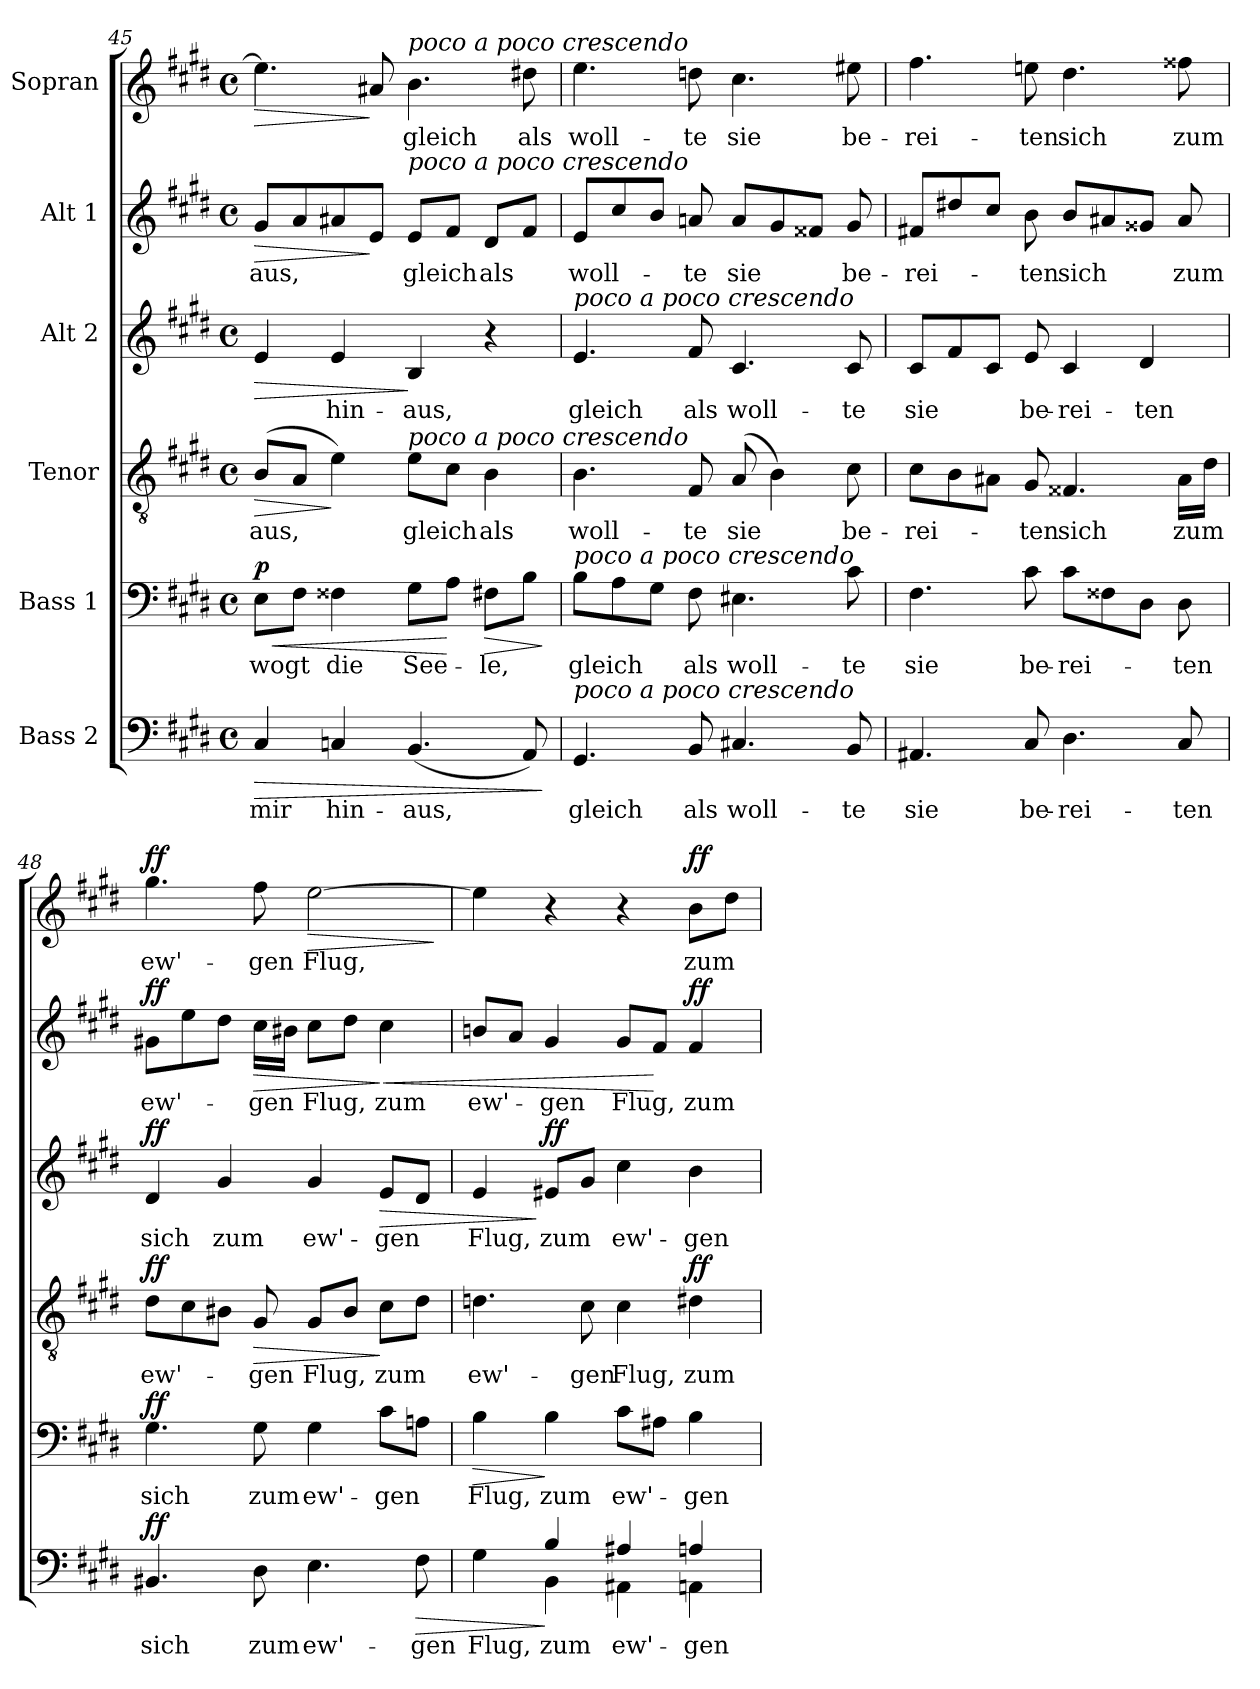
**kern	**text	**dynam	**kern	**text	**dynam	**kern	**text	**dynam	**kern	**text	**dynam	**kern	**text	**dynam	**kern	**text	**dynam
*part6	*part6	*part6	*part5	*part5	*part5	*part4	*part4	*part4	*part3	*part3	*part3	*part2	*part2	*part2	*part1	*part1	*part1
*staff6	*staff6	*staff6	*staff5	*staff5	*staff5	*staff4	*staff4	*staff4	*staff3	*staff3	*staff3	*staff2	*staff2	*staff2	*staff1	*staff1	*staff1
*I"Bass 2	*	*	*I"Bass 1	*	*	*I"Tenor	*	*	*I"Alt 2	*	*	*I"Alt 1	*	*	*I"Sopran	*	*
!!LO:LB:g=z
*clefF4	*	*	*clefF4	*	*	*clefGv2	*	*	*clefG2	*	*	*clefG2	*	*	*clefG2	*	*
*k[f#c#g#d#]	*	*	*k[f#c#g#d#]	*	*	*k[f#c#g#d#]	*	*	*k[f#c#g#d#]	*	*	*k[f#c#g#d#]	*	*	*k[f#c#g#d#]	*	*
*M4/4	*	*	*M4/4	*	*	*M4/4	*	*	*M4/4	*	*	*M4/4	*	*	*M4/4	*	*
*met(c)	*	*	*met(c)	*	*	*met(c)	*	*	*met(c)	*	*	*met(c)	*	*	*met(c)	*	*
=45	=45	=45	=45	=45	=45	=45	=45	=45	=45	=45	=45	=45	=45	=45	=45	=45	=45
!	!LO:LY:b	!LO:HP:b	!	!LO:LY:b	!LO:HP:b	!	!LO:LY:b	!LO:HP:b	!	!	!LO:HP:b	!	!LO:LY:b	!LO:HP:b	!	!	!LO:HP:b
!	!	!	!	!	!LO:DY:n=1:a	!	!	!	!	!	!	!	!	!	!	!	!
4C#/	mir	>	8E\L	wogt	< p	(8B/L	-aus,	>	4e/	.	>	8g#/L	-aus,	>	4.ee\]	.	>
.	.	.	8F#\J	.	.	8A/J	.	.	.	.	.	8a/	.	.	.	.	.
!	!LO:LY:b	!	!	!LO:LY:b	!	!	!	!	!	!LO:LY:b	!	!	!	!	!	!	!
4Cn/	hin-	.	4F##X\	die	.	4e\)	.	]	4e/	hin-	.	8a#X/	.	.	.	.	.
.	.	.	.	.	.	.	.	.	.	.	.	8e/J	.	]	8a#X/	.	]
!	!	!	!	!	!	!	!	!	!	!	!	!	!	!	!LO:TX:a:i:t=poco a poco crescendo	!	!
!	!	!	!	!	!	!	!	!	!	!	!	!LO:TX:a:i:t=poco a poco crescendo	!	!	!	!	!
!	!	!	!	!	!	!LO:TX:a:i:t=poco a poco crescendo	!	!	!	!	!	!	!	!	!	!	!
!	!LO:LY:b	!	!	!LO:LY:b	!	!	!LO:LY:b	!	!	!LO:LY:b	!	!	!LO:LY:b	!	!	!LO:LY:b	!
(4.BB/	-aus,	.	8G#\L	See-	.	8e\L	gleich	.	4B/	-aus,	]	8e/L	-gleich	.	4.b\	gleich	.
.	.	.	8A\J	.	[	8c#\J	.	.	.	.	.	8f#/J	.	.	.	.	.
!	!	!	!	!LO:LY:b	!LO:HP:b	!	!LO:LY:b	!	!	!	!	!	!LO:LY:b	!	!	!	!
.	.	.	8F#X\L	-le,	>	4B\	als	.	4r	.	.	8d#/L	als	.	.	.	.
!	!	!	!	!	!	!	!	!	!	!	!	!	!	!	!	!LO:LY:b	!
8AA/)	.	.	8B\J	.	.	.	.	.	.	.	.	8f#/J	.	.	8dd#X\	als	.
.	.	]	.	.	]	.	.	.	.	.	.	.	.	.	.	.	.
=46	=46	=46	=46	=46	=46	=46	=46	=46	=46	=46	=46	=46	=46	=46	=46	=46	=46
!	!	!	!	!	!	!	!	!	!LO:TX:a:i:t=poco a poco crescendo	!	!	!	!	!	!	!	!
!	!	!	!LO:TX:a:i:t=poco a poco crescendo	!	!	!	!	!	!	!	!	!	!	!	!	!	!
!LO:TX:a:i:t=poco a poco crescendo	!	!	!	!	!	!	!	!	!	!	!	!	!	!	!	!	!
!	!LO:LY:b	!	!	!LO:LY:b	!	!	!LO:LY:b	!	!	!LO:LY:b	!	!	!LO:LY:b	!	!	!LO:LY:b	!
4.GG#/	gleich	.	8B\L	gleich	.	4.B\	woll-	.	4.e/	gleich	.	8e/L	woll-	.	4.ee\	woll-	.
.	.	.	8A\	.	.	.	.	.	.	.	.	8cc#/	.	.	.	.	.
.	.	.	8G#\J	.	.	.	.	.	.	.	.	8b/J	.	.	.	.	.
!	!LO:LY:b	!	!	!LO:LY:b	!	!	!LO:LY:b	!	!	!LO:LY:b	!	!	!LO:LY:b	!	!	!LO:LY:b	!
8BB/	als	.	8F#\	als	.	8F#/	-te	.	8f#/	als	.	8an/	-te	.	8ddn\	-te	.
!	!LO:LY:b	!	!	!LO:LY:b	!	!	!LO:LY:b	!	!	!LO:LY:b	!	!	!LO:LY:b	!	!	!LO:LY:b	!
4.C#X/	woll-	.	4.E#X\	woll-	.	(8A/	sie	.	4.c#/	woll-	.	8a/L	sie	.	4.cc#\	sie	.
.	.	.	.	.	.	4B\)	.	.	.	.	.	8g#/	.	.	.	.	.
.	.	.	.	.	.	.	.	.	.	.	.	8f##X/J	.	.	.	.	.
!	!LO:LY:b	!	!	!LO:LY:b	!	!	!LO:LY:b	!	!	!LO:LY:b	!	!	!LO:LY:b	!	!	!LO:LY:b	!
8BB/	-te	.	8c#\	-te	.	8c#\	be-	.	8c#/	-te	.	8g#/	be-	.	8ee#X\	be-	.
=47	=47	=47	=47	=47	=47	=47	=47	=47	=47	=47	=47	=47	=47	=47	=47	=47	=47
!	!LO:LY:b	!	!	!LO:LY:b	!	!	!LO:LY:b	!	!	!LO:LY:b	!	!	!LO:LY:b	!	!	!LO:LY:b	!
4.AA#X/	sie	.	4.F#\	sie	.	8c#\L	-rei-	.	8c#/L	sie	.	8f#X/L	-rei-	.	4.ff#\	-rei-	.
.	.	.	.	.	.	8B\	.	.	8f#/	.	.	8dd#X/	.	.	.	.	.
.	.	.	.	.	.	8A#X\J	.	.	8c#/J	.	.	8cc#/J	.	.	.	.	.
!	!LO:LY:b	!	!	!LO:LY:b	!	!	!LO:LY:b	!	!	!LO:LY:b	!	!	!LO:LY:b	!	!	!LO:LY:b	!
8C#/	be-	.	8c#\	be-	.	8G#/	-ten	.	8e/	be-	.	8b\	-ten	.	8een\	-ten	.
!	!LO:LY:b	!	!	!LO:LY:b	!	!	!LO:LY:b	!	!	!LO:LY:b	!	!	!LO:LY:b	!	!	!LO:LY:b	!
4.D#\	-rei-	.	8c#\L	-rei-	.	4.F##X/	sich	.	4c#/	-rei-	.	8b/L	sich	.	4.dd#\	sich	.
.	.	.	8F##X\	.	.	.	.	.	.	.	.	8a#X/	.	.	.	.	.
!	!	!	!	!	!	!	!	!	!	!LO:LY:b	!	!	!	!	!	!	!
.	.	.	8D#\J	.	.	.	.	.	4d#/	-ten	.	8g##X/J	.	.	.	.	.
!	!LO:LY:b	!	!	!LO:LY:b	!	!	!LO:LY:b	!	!	!	!	!	!LO:LY:b	!	!	!LO:LY:b	!
8C#/	-ten	.	8D#\	-ten	.	16A#\LL	zum	.	.	.	.	8a#/	zum	.	8ff##X\	zum	.
.	.	.	.	.	.	16d#\JJ	.	.	.	.	.	.	.	.	.	.	.
!!LO:PB:g=z
=48	=48	=48	=48	=48	=48	=48	=48	=48	=48	=48	=48	=48	=48	=48	=48	=48	=48
!	!LO:LY:b	!LO:DY:a	!	!LO:LY:b	!LO:DY:a	!	!LO:LY:b	!LO:DY:a	!	!LO:LY:b	!LO:DY:a	!	!LO:LY:b	!LO:DY:a	!	!LO:LY:b	!LO:DY:a
4.BB#X/	sich	ff	4.G#\	sich	ff	8d#\L	ew'-	ff	4d#/	sich	ff	8g#X\L	ew'-	ff	4.gg#\	ew'-	ff
.	.	.	.	.	.	8c#\	.	.	.	.	.	8ee\	.	.	.	.	.
!	!	!	!	!	!	!	!	!	!	!LO:LY:b	!	!	!	!	!	!	!
.	.	.	.	.	.	8B#X\J	.	.	4g#/	zum	.	8dd#\J	.	.	.	.	.
!	!LO:LY:b	!	!	!LO:LY:b	!	!	!LO:LY:b	!LO:HP:b	!	!	!	!	!LO:LY:b	!LO:HP:b	!	!LO:LY:b	!
8D#\	zum	.	8G#\	zum	.	8G#/	-gen	>	.	.	.	16cc#\LL	-gen	>	8ff#\	-gen	.
.	.	.	.	.	.	.	.	.	.	.	.	16b#X\JJ	.	.	.	.	.
!	!LO:LY:b	!	!	!LO:LY:b	!	!	!LO:LY:b	!	!	!LO:LY:b	!	!	!LO:LY:b	!	!	!LO:LY:b	!LO:HP:b
4.E\	ew'-	.	4G#\	ew'-	.	8G#/L	Flug,	.	4g#/	ew'-	.	8cc#\L	Flug,	.	[2ee\	Flug,	>
.	.	.	.	.	.	8B#/J	.	.	.	.	.	8dd#\J	.	.	.	.	.
!	!	!	!	!LO:LY:b	!	!	!LO:LY:b	!	!	!LO:LY:b	!LO:HP:b	!	!LO:LY:b	!LO:HP:n=1:b	!	!	!
.	.	.	8c#\L	-gen	.	8c#\L	zum	]	8e/L	-gen	>	4cc#\	zum	] <	.	.	.
!	!LO:LY:b	!LO:HP:b	!	!	!	!	!	!	!	!	!	!	!	!	!	!	!
8F#\	-gen	>	8An\J	.	.	8d#\J	.	.	8d#/J	.	.	.	.	.	.	.	.
.	.	.	.	.	.	.	.	.	.	.	.	.	.	.	.	.	]
=49	=49	=49	=49	=49	=49	=49	=49	=49	=49	=49	=49	=49	=49	=49	=49	=49	=49
!LO:TX:a:i:t=divisi	!	!	!	!	!	!	!	!	!	!	!	!	!	!	!	!	!
!	!LO:LY:b	!	!	!LO:LY:b	!LO:HP:b	!	!LO:LY:b	!	!	!LO:LY:b	!	!	!LO:LY:b	!	!	!	!
*^	*	*	*	*	*	*	*	*	*	*	*	*	*	*	*	*	*
4G#\	4ryy	Flug,	.	4B\	Flug,	>	4.dn\	ew'-	.	4e/	Flug,	.	8bn/L	ew'-	.	4ee\]	.	.
.	.	.	.	.	.	.	.	.	.	.	.	.	8a/J	.	.	.	.	.
!	!	!LO:LY:b	!	!	!LO:LY:b	!	!	!	!	!	!LO:LY:b	!LO:DY:n=1:a	!	!LO:LY:b	!	!	!	!
4B/	4BB\	zum	]	4B\	zum	]	.	.	.	8e#X/L	zum	] ff	4g#/	-gen	.	4r	.	.
!	!	!	!	!	!	!	!	!LO:LY:b	!	!	!	!	!	!	!	!	!	!
.	.	.	.	.	.	.	8c#\	-gen	.	8g#/J	.	.	.	.	.	.	.	.
!	!	!LO:LY:b	!	!	!LO:LY:b	!	!	!LO:LY:b	!	!	!LO:LY:b	!	!	!LO:LY:b	!	!	!	!
4A#X/	4AA#X\	ew'-	.	8c#\L	ew'-	.	4c#\	Flug,	.	4cc#\	ew'-	.	8g#/L	Flug,	.	4r	.	.
.	.	.	.	8A#X\J	.	.	.	.	.	.	.	.	8f#/J	.	[	.	.	.
!	!	!LO:LY:b	!	!	!LO:LY:b	!	!	!LO:LY:b	!LO:DY:a	!	!LO:LY:b	!	!	!LO:LY:b	!LO:DY:a	!	!LO:LY:b	!LO:DY:a
4An/	4AAn\	-gen	.	4B\	-gen	.	4d#X\	zum	ff	4b\	-gen	.	4f#/	zum	ff	8b\L	zum	ff
.	.	.	.	.	.	.	.	.	.	.	.	.	.	.	.	8dd#\J	.	.
*v	*v	*	*	*	*	*	*	*	*	*	*	*	*	*	*	*	*	*
=	=	=	=	=	=	=	=	=	=	=	=	=	=	=	=	=	=
*-	*-	*-	*-	*-	*-	*-	*-	*-	*-	*-	*-	*-	*-	*-	*-	*-	*-
